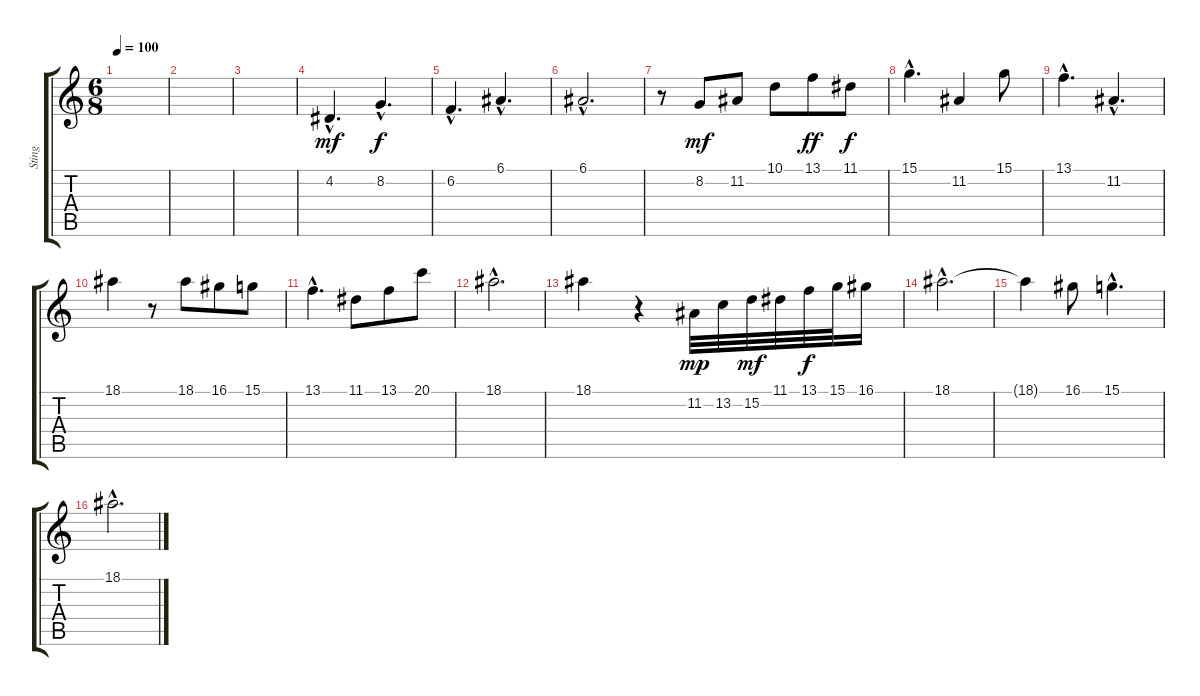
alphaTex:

\track ("Sting" "Sting") {instrument choiraahs}
\staff {score tabs}
\tuning (E4 B3 G3 D3 A2 E2) {hide}
\ts (6 8)
\tempo 100
\clef g2
\ks c
|
|
|
4.2{hac}.4{d dy mf} 8.2{hac}.4{d dy f} |
6.2{hac}.4{d} 6.1{hac}.4{d} |
6.1{hac}.2{d} |
r.8 8.2.8{dy mf} 11.2.8 10.1.8 13.1.8{dy ff} 11.1.8{dy f} |
15.1{hac}.4{d} 11.2.4 15.1.8 |
13.1{hac}.4{d} 11.2{hac}.4{d} |
18.1.4 r.8 18.1.8 16.1.8 15.1.8 |
13.1{hac}.4{d} 11.1.8 13.1.8 20.1.8 |
18.1{hac}.2{d} |
18.1.4 r.4 11.2.32{dy mp} 13.2.32 15.2.32{dy mf} 11.1.32 13.1.32{dy f} 15.1.32 16.1.16 |
18.1{hac}.2{d} |
18.1{t}.4 16.1.8 15.1{hac}.4{d} |
18.1{hac}.2{d}
